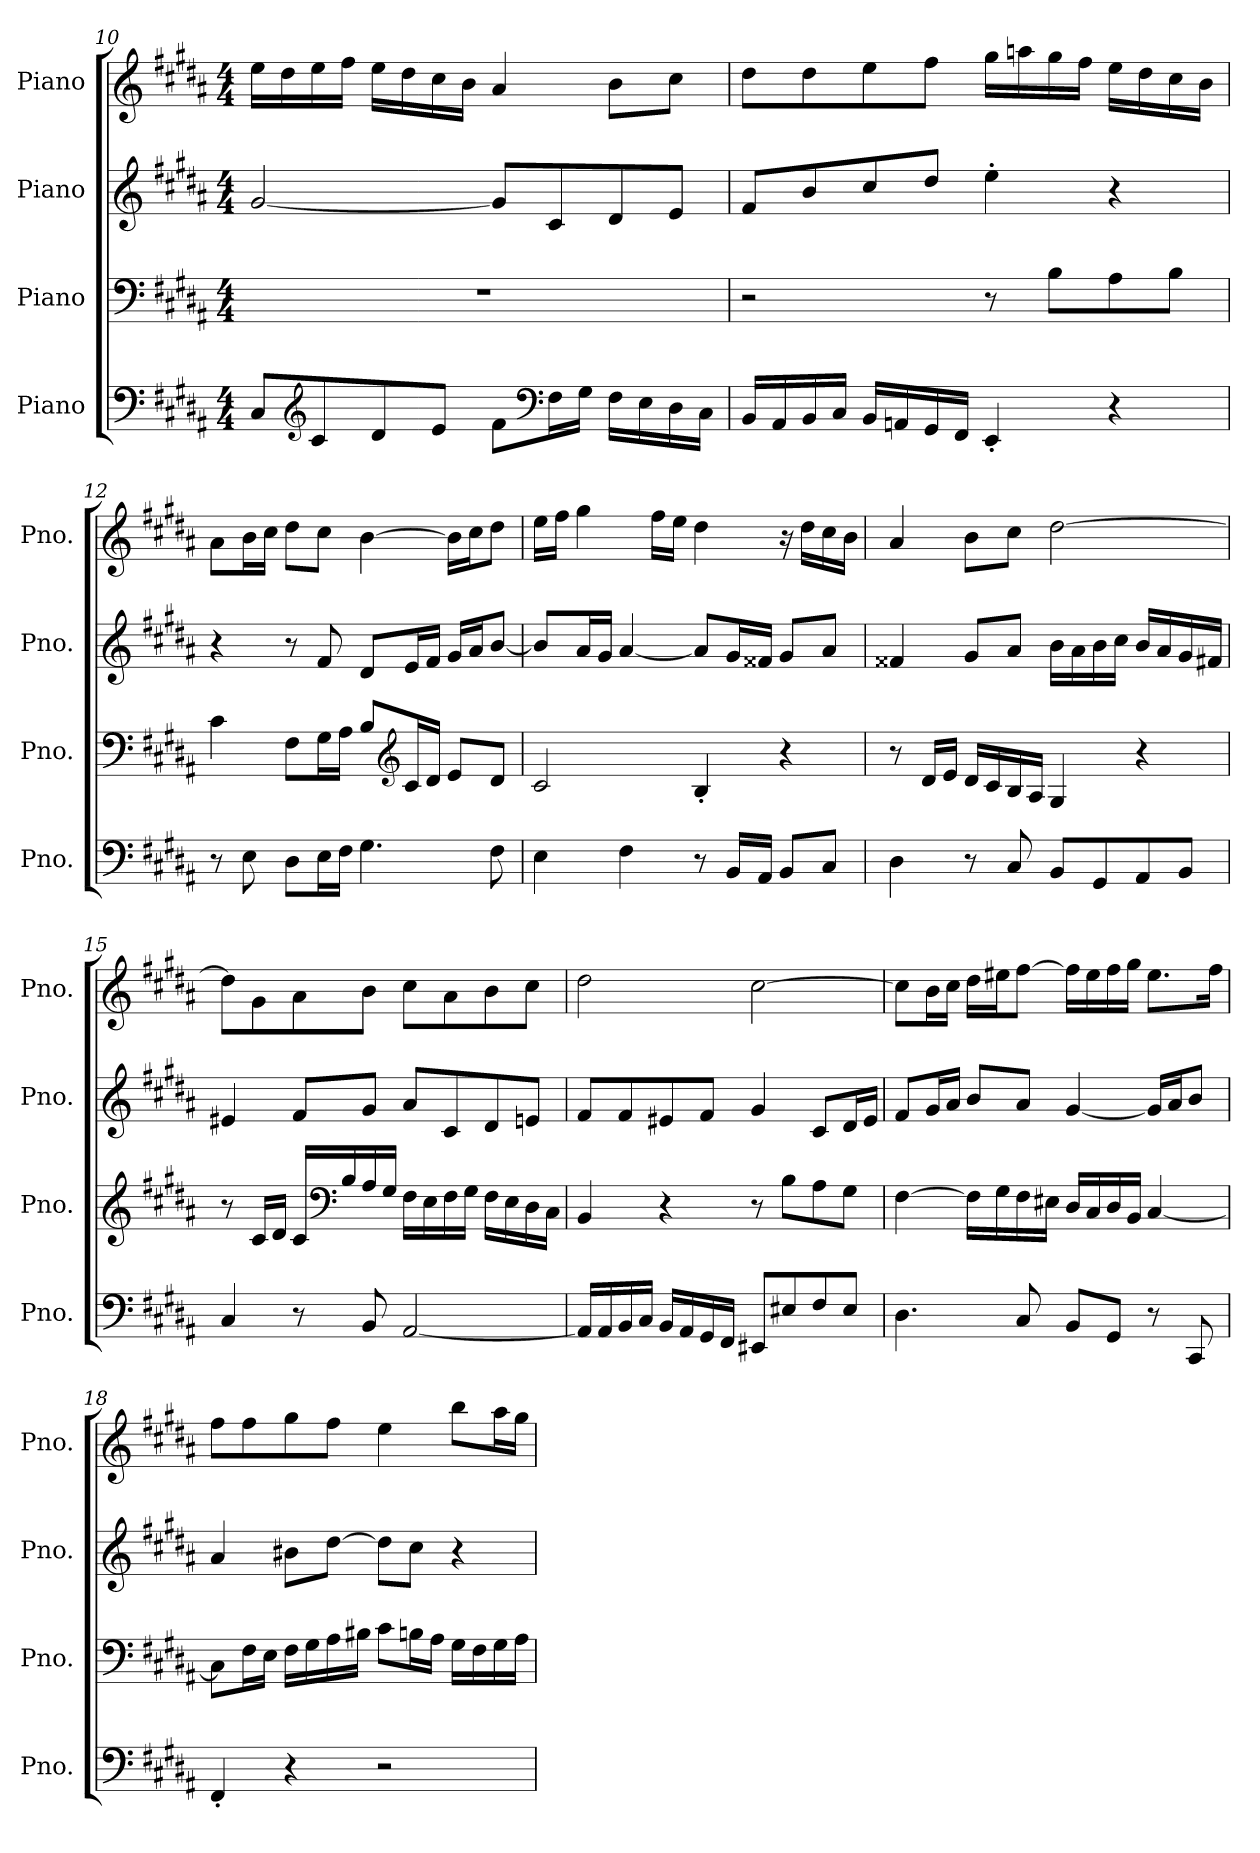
**kern	**kern	**kern	**kern
*part4	*part3	*part2	*part1
*staff4	*staff3	*staff2	*staff1
*I"Piano	*I"Piano	*I"Piano	*I"Piano
*I'Pno.	*I'Pno.	*I'Pno.	*I'Pno.
*clefF4	*clefF4	*clefG2	*clefG2
*k[f#c#g#d#a#]	*k[f#c#g#d#a#]	*k[f#c#g#d#a#]	*k[f#c#g#d#a#]
*M4/4	*M4/4	*M4/4	*M4/4
=10	=10	=10	=10
8C#/L	1r	[2g#/	16ee\LL
.	.	.	16dd#\
*clefG2	*	*	*
8c#/	.	.	16ee\
.	.	.	16ff#\JJ
8d#/	.	.	16ee\LL
.	.	.	16dd#\
8e/J	.	.	16cc#\
.	.	.	16b\JJ
8f#\L	.	8g#/L]	4a#/
*clefF4	*	*	*
16F#\L	.	8c#/	.
16G#\JJ	.	.	.
16F#\LL	.	8d#/	8b\L
16E\	.	.	.
16D#\	.	8e/J	8cc#\J
16C#\JJ	.	.	.
!!LO:PB:g=z
=11	=11	=11	=11
16BB/LL	2r	8f#/L	8dd#\L
16AA#/	.	.	.
16BB/	.	8b/	8dd#\
16C#/JJ	.	.	.
16BB/LL	.	8cc#/	8ee\
16AAn/	.	.	.
16GG#/	.	8dd#/J	8ff#\J
16FF#/JJ	.	.	.
4EE'/	8r	4ee'\	16gg#\LL
.	.	.	16aan\
.	8B\L	.	16gg#\
.	.	.	16ff#\JJ
4r	8A#\	4r	16ee\LL
.	.	.	16dd#\
.	8B\J	.	16cc#\
.	.	.	16b\JJ
=12	=12	=12	=12
8r	4c#\	4r	8a#\L
8E\	.	.	16b\L
.	.	.	16cc#\JJ
8D#\L	8F#\L	8r	8dd#\L
16E\L	16G#\L	8f#/	8cc#\J
16F#\JJ	16A#\JJ	.	.
4.G#\	8B/L	8d#/L	[4b\
*	*clefG2	*	*
.	16c#/L	16e/L	.
.	16d#/JJ	16f#/JJ	.
.	8e/L	16g#/LL	16b\LL]
.	.	16a#/J	16cc#\J
8F#\	8d#/J	[8b/J	8dd#\J
!!LO:LB:g=z
=13	=13	=13	=13
4E\	2c#/	8b/L]	16ee\LL
.	.	.	16ff#\JJ
.	.	16a#/L	4gg#\
.	.	16g#/JJ	.
4F#\	.	[4a#/	.
.	.	.	16ff#\LL
.	.	.	16ee\JJ
8r	4B'/	8a#/L]	4dd#\
16BB/LL	.	16g#/L	.
16AA#/JJ	.	16f##X/JJ	.
8BB/L	4r	8g#/L	16r
.	.	.	16dd#\LL
8C#/J	.	8a#/J	16cc#\
.	.	.	16b\JJ
=14	=14	=14	=14
4D#\	8r	4f##X/	4a#/
.	16d#/LL	.	.
.	16e/JJ	.	.
8r	16d#/LL	8g#/L	8b\L
.	16c#/	.	.
8C#/	16B/	8a#/J	8cc#\J
.	16A#/JJ	.	.
8BB/L	4G#/	16b\LL	[2dd#\
.	.	16a#\	.
8GG#/	.	16b\	.
.	.	16cc#\JJ	.
8AA#/	4r	16b/LL	.
.	.	16a#/	.
8BB/J	.	16g#/	.
.	.	16f#X/JJ	.
!!LO:LB:g=z
=15	=15	=15	=15
4C#/	8r	4e#X/	8dd#\L]
.	16c#/LL	.	8g#\
.	16d#/JJ	.	.
8r	16c#/LL	8f#/L	8a#\
*	*clefF4	*	*
.	16B/	.	.
8BB/	16A#/	8g#/J	8b\J
.	16G#/JJ	.	.
[2AA#/	16F#\LL	8a#/L	8cc#\L
.	16E\	.	.
.	16F#\	8c#/	8a#\
.	16G#\JJ	.	.
.	16F#\LL	8d#/	8b\
.	16E\	.	.
.	16D#\	8en/J	8cc#\J
.	16C#\JJ	.	.
=16	=16	=16	=16
16AA#/LL]	4BB/	8f#/L	2dd#\
16AA#/	.	.	.
16BB/	.	8f#/	.
16C#/JJ	.	.	.
16BB/LL	4r	8e#X/	.
16AA#/	.	.	.
16GG#/	.	8f#/J	.
16FF#/JJ	.	.	.
8EE#X/L	8r	4g#/	[2cc#\
8E#X/	8B\L	.	.
8F#/	8A#\	8c#/L	.
8E#/J	8G#\J	16d#/L	.
.	.	16e#/JJ	.
!!LO:PB:g=z
=17	=17	=17	=17
4.D#\	[4F#\	8f#/L	8cc#\L]
.	.	16g#/L	16b\L
.	.	16a#/JJ	16cc#\JJ
.	16F#\LL]	8b/L	16dd#\LL
.	16G#\	.	16ee#X\J
8C#/	16F#\	8a#/J	[8ff#\J
.	16E#X\JJ	.	.
8BB/L	16D#/LL	[4g#/	16ff#\LL]
.	16C#/	.	16ee#\
8GG#/J	16D#/	.	16ff#\
.	16BB/JJ	.	16gg#\JJ
8r	[4C#/	16g#/LL]	8.ee#\L
.	.	16a#/J	.
8CC#/	.	8b/J	.
.	.	.	16ff#\Jk
=18	=18	=18	=18
4FF#'/	8C#\L]	4a#/	8ff#\L
.	16F#\L	.	8ff#\
.	16E\JJ	.	.
4r	16F#\LL	8b#X\L	8gg#\
.	16G#\	.	.
.	16A#\	[8dd#\J	8ff#\J
.	16B#X\JJ	.	.
2r	8c#\L	8dd#\L]	4ee\
.	16Bn\L	8cc#\J	.
.	16A#\JJ	.	.
.	16G#\LL	4r	8bb\L
.	16F#\	.	.
.	16G#\	.	16aa#\L
.	16A#\JJ	.	16gg#\JJ
=	=	=	=
*-	*-	*-	*-
